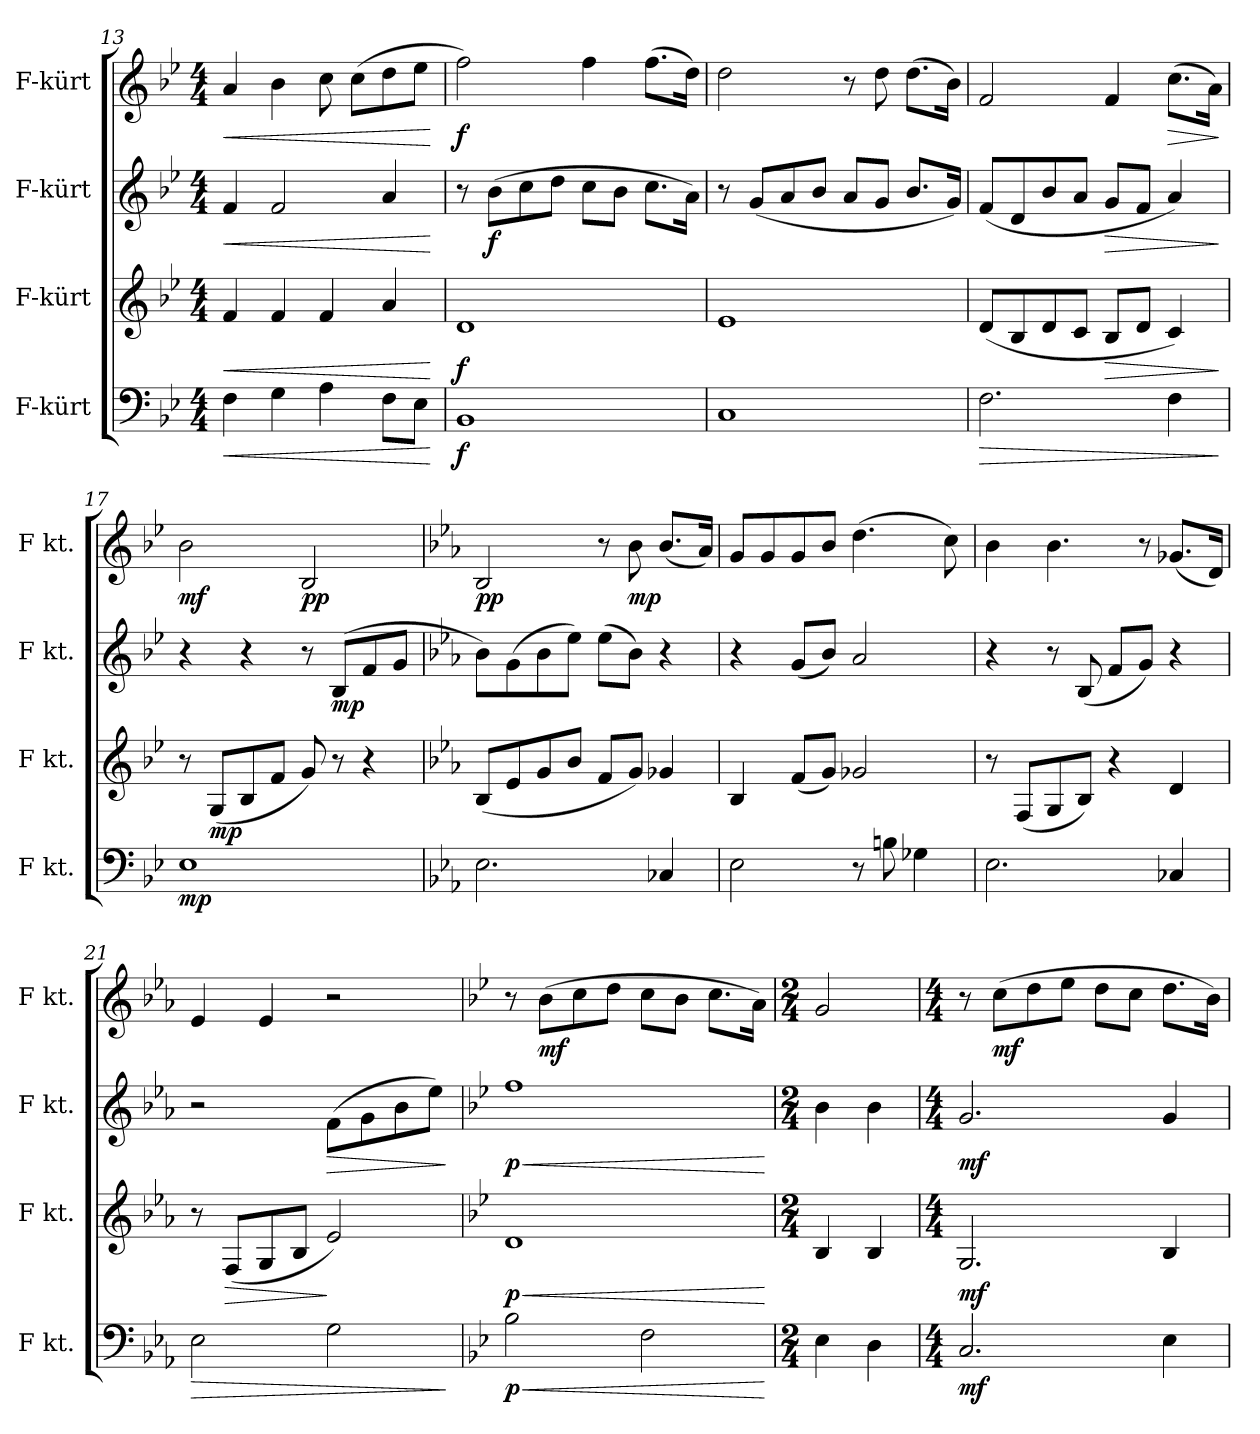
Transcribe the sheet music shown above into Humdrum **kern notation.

**kern	**dynam	**kern	**dynam	**kern	**dynam	**kern	**dynam
*part4	*part4	*part3	*part3	*part2	*part2	*part1	*part1
*staff4	*staff4	*staff3	*staff3	*staff2	*staff2	*staff1	*staff1
*I"F-kürt	*	*I"F-kürt	*	*I"F-kürt	*	*I"F-kürt	*
*I'F kt.	*	*I'F kt.	*	*I'F kt.	*	*I'F kt.	*
*clefF4	*	*clefG2	*	*clefG2	*	*clefG2	*
*ITrd4c7	*	*ITrd4c7	*	*ITrd4c7	*	*ITrd4c7	*
*k[b-e-a-]	*	*k[b-e-a-]	*	*k[b-e-a-]	*	*k[b-e-a-]	*
*M4/4	*	*M4/4	*	*M4/4	*	*M4/4	*
=13	=13	=13	=13	=13	=13	=13	=13
!	!LO:HP:b	!	!LO:HP:b	!	!LO:HP:b	!	!LO:HP:b
4BB-\	<	4B-/	<	4B-/	<	4d/	<
4C\	.	4B-/	.	2B-/	.	4e-\	.
4D\	.	4B-/	.	.	.	8f\	.
.	.	.	.	.	.	(>8f\L	.
8BB-\L	.	4d/	.	4d/	.	8g\	.
8AA-\J	.	.	.	.	.	8a-\J	.
.	[	.	[	.	[	.	[
=14	=14	=14	=14	=14	=14	=14	=14
!	!LO:DY:b	!	!LO:DY:b	!	!	!	!LO:DY:b
1EE-	f	1G	f	8r	.	2b-\)	f
!	!	!	!	!	!LO:DY:b	!	!
.	.	.	.	(>8e-\L	f	.	.
.	.	.	.	8f\	.	.	.
.	.	.	.	8g\J	.	.	.
.	.	.	.	8f\L	.	4b-\	.
.	.	.	.	8e-\J	.	.	.
.	.	.	.	8.f\L	.	(>8.b-\L	.
.	.	.	.	16d\Jk)	.	16g\Jk)	.
=15	=15	=15	=15	=15	=15	=15	=15
1FF	.	1A-	.	8r	.	2g\	.
.	.	.	.	(<8c/L	.	.	.
.	.	.	.	8d/	.	.	.
.	.	.	.	8e-/J	.	.	.
.	.	.	.	8d/L	.	8r	.
.	.	.	.	8c/J	.	8g\	.
.	.	.	.	8.e-/L	.	(>8.g\L	.
.	.	.	.	16c/Jk)	.	16e-\Jk)	.
=16	=16	=16	=16	=16	=16	=16	=16
!	!LO:HP:b	!	!	!	!	!	!
2.BB-\	>	(<8G/L	.	(<8B-/L	.	2B-/	.
.	.	8E-/	.	8G/	.	.	.
.	.	8G/	.	8e-/	.	.	.
.	.	8F/J	.	8d/J	.	.	.
!	!	!	!LO:HP:b	!	!LO:HP:b	!	!
.	.	8E-/L	>	8c/L	>	4B-/	.
.	.	8G/J	.	8B-/J	.	.	.
!	!	!	!	!	!	!	!LO:HP:b
4BB-\	.	4F/)	.	4d/)	.	(>8.f\L	>
.	.	.	.	.	.	16d\Jk)	.
.	]	.	]	.	]	.	]
!!LO:LB:g=z
=17	=17	=17	=17	=17	=17	=17	=17
!	!LO:DY:b	!	!	!	!	!	!LO:DY:b
1AA-	mp	8r	.	4r	.	2e-\	mf
!	!	!	!LO:DY:b	!	!	!	!
.	.	(<8C/L	mp	.	.	.	.
.	.	8E-/	.	4r	.	.	.
.	.	8B-/J	.	.	.	.	.
!	!	!	!	!	!	!	!LO:DY:b
.	.	8c/)	.	8r	.	2E-/	pp
!	!	!	!	!	!LO:DY:b	!	!
.	.	8r	.	(<8E-/L	mp	.	.
.	.	4r	.	8B-/	.	.	.
.	.	.	.	8c/J	.	.	.
=18	=18	=18	=18	=18	=18	=18	=18
*k[b-e-a-d-]	*	*k[b-e-a-d-]	*	*k[b-e-a-d-]	*	*k[b-e-a-d-]	*
!	!	!	!	!	!	!	!LO:DY:b
2.AA-\	.	(<8E-/L	.	8e-\L)	.	2E-/	pp
.	.	8A-/	.	(>8c\	.	.	.
.	.	8c/	.	8e-\	.	.	.
.	.	8e-/J	.	8a-\J)	.	.	.
.	.	8B-/L	.	(>8a-\L	.	8r	.
!	!	!	!	!	!	!	!LO:DY:b
.	.	8c/J)	.	8e-\J)	.	8e-\	mp
4FF-X/	.	4c-X/	.	4r	.	(<8.e-/L	.
.	.	.	.	.	.	16d-/Jk)	.
=19	=19	=19	=19	=19	=19	=19	=19
2AA-\	.	4E-/	.	4r	.	8c/L	.
.	.	.	.	.	.	8c/	.
.	.	(<8B-/L	.	(<8c/L	.	8c/	.
.	.	8c/J)	.	8e-/J)	.	8e-/J	.
8r	.	2c-X/	.	2d-/	.	(>4.g\	.
8En\	.	.	.	.	.	.	.
4C-X\	.	.	.	.	.	.	.
.	.	.	.	.	.	8f\)	.
=20	=20	=20	=20	=20	=20	=20	=20
2.AA-\	.	8r	.	4r	.	4e-\	.
.	.	(<8BB-/L	.	.	.	.	.
.	.	8C/	.	8r	.	4.e-\	.
.	.	8E-/J)	.	(<8E-/	.	.	.
.	.	4r	.	8B-/L	.	.	.
.	.	.	.	8c/J)	.	8r	.
4FF-X/	.	4G/	.	4r	.	(<8.c-X/L	.
.	.	.	.	.	.	16G/Jk)	.
!!LO:LB:g=z
=21	=21	=21	=21	=21	=21	=21	=21
!	!LO:HP:b	!	!	!	!	!	!
2AA-\	>	8r	.	2r	.	4A-/	.
!	!	!	!LO:HP:b	!	!	!	!
.	.	(<8BB-/L	>	.	.	.	.
.	.	8C/	.	.	.	4A-/	.
.	.	8E-/J	.	.	.	.	.
!	!	!	!	!	!LO:HP:b	!	!
2C\	.	2A-/)	]	(>8B-\L	>	2r	.
.	.	.	.	8c\	.	.	.
.	.	.	.	8e-\	.	.	.
.	.	.	.	8a-\J)	.	.	.
.	]	.	.	.	]	.	.
=22	=22	=22	=22	=22	=22	=22	=22
*k[b-e-a-]	*	*k[b-e-a-]	*	*k[b-e-a-]	*	*k[b-e-a-]	*
!	!LO:HP:b	!	!LO:HP:b	!	!LO:HP:b	!	!
!	!LO:DY:n=1:b	!	!LO:DY:n=1:b	!	!LO:DY:n=1:b	!	!
2E-\	< p	1G	< p	1b-	< p	8r	.
!	!	!	!	!	!	!	!LO:DY:b
.	.	.	.	.	.	(>8e-\L	mf
.	.	.	.	.	.	8f\	.
.	.	.	.	.	.	8g\J	.
2BB-\	.	.	.	.	.	8f\L	.
.	.	.	.	.	.	8e-\J	.
.	.	.	.	.	.	8.f\L	.
.	.	.	.	.	.	16d\Jk)	.
.	[	.	[	.	[	.	.
=23	=23	=23	=23	=23	=23	=23	=23
*M2/4	*	*M2/4	*	*M2/4	*	*M2/4	*
4AA-\	.	4E-/	.	4e-\	.	2c/	.
4GG\	.	4E-/	.	4e-\	.	.	.
=24	=24	=24	=24	=24	=24	=24	=24
*M4/4	*	*M4/4	*	*M4/4	*	*M4/4	*
!	!LO:DY:b	!	!LO:DY:b	!	!LO:DY:b	!	!
2.FF/	mf	2.C/	mf	2.c/	mf	8r	.
!	!	!	!	!	!	!	!LO:DY:b
.	.	.	.	.	.	(>8f\L	mf
.	.	.	.	.	.	8g\	.
.	.	.	.	.	.	8a-\J	.
.	.	.	.	.	.	8g\L	.
.	.	.	.	.	.	8f\J	.
4AA-\	.	4E-/	.	4c/	.	8.g\L	.
.	.	.	.	.	.	16e-\Jk)	.
=	=	=	=	=	=	=	=
*-	*-	*-	*-	*-	*-	*-	*-
